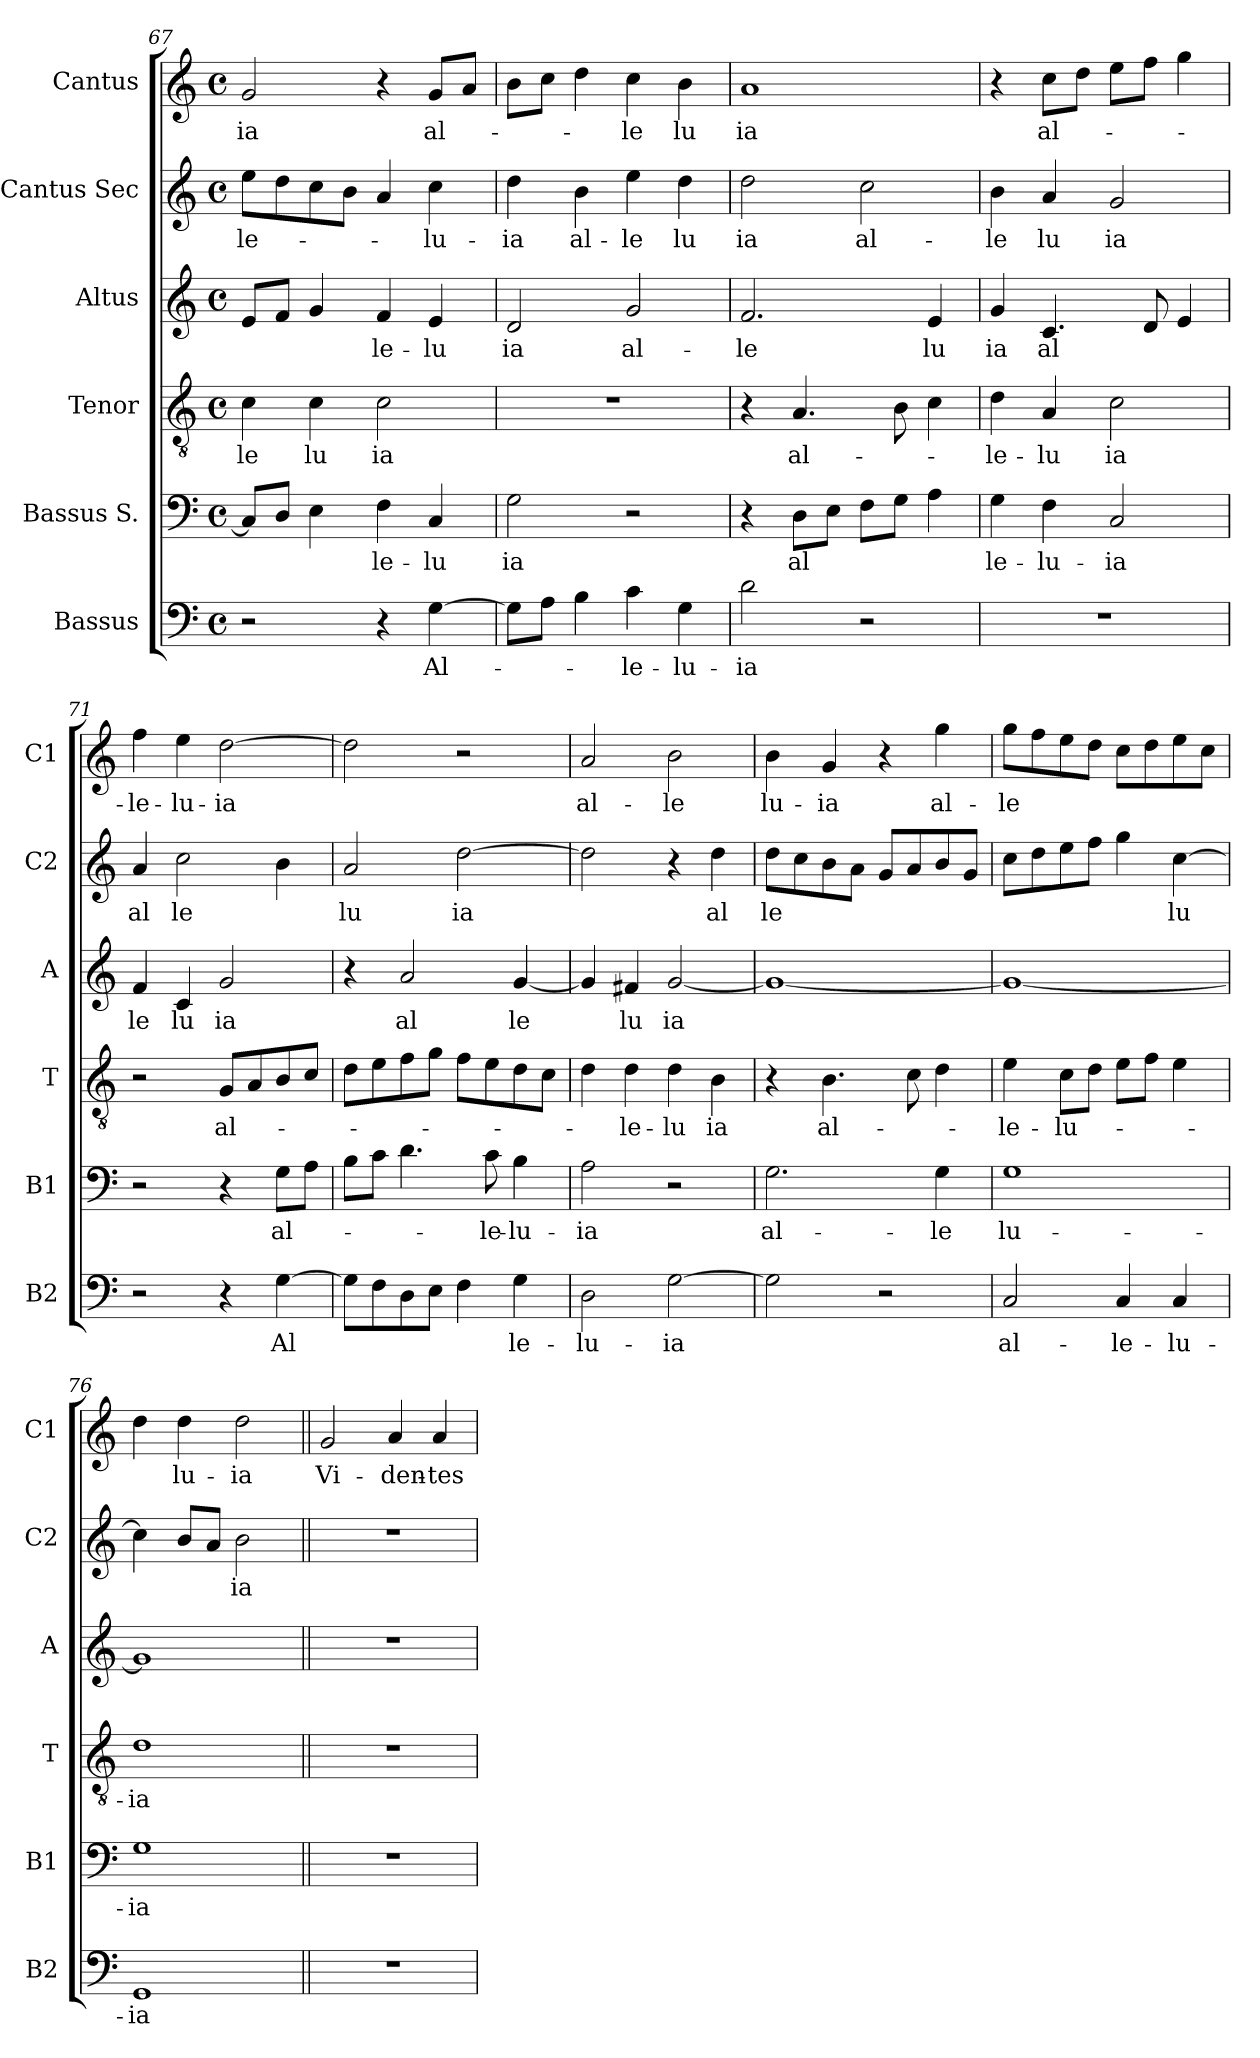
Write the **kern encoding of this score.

**kern	**text	**kern	**text	**kern	**text	**kern	**text	**kern	**text	**kern	**text
*part6	*part6	*part5	*part5	*part4	*part4	*part3	*part3	*part2	*part2	*part1	*part1
*staff6	*staff6	*staff5	*staff5	*staff4	*staff4	*staff3	*staff3	*staff2	*staff2	*staff1	*staff1
*I"Bassus	*	*I"Bassus S.	*	*I"Tenor	*	*I"Altus	*	*I"Cantus Sec	*	*I"Cantus	*
*I'B2	*	*I'B1	*	*I'T	*	*I'A	*	*I'C2	*	*I'C1	*
*clefF4	*	*clefF4	*	*clefGv2	*	*clefG2	*	*clefG2	*	*clefG2	*
*k[]	*	*k[]	*	*k[]	*	*k[]	*	*k[]	*	*k[]	*
*C:	*	*C:	*	*C:	*	*C:	*	*C:	*	*C:	*
*M4/4	*	*M4/4	*	*M4/4	*	*M4/4	*	*M4/4	*	*M4/4	*
*met(c)	*	*met(c)	*	*met(c)	*	*met(c)	*	*met(c)	*	*met(c)	*
=67	=67	=67	=67	=67	=67	=67	=67	=67	=67	=67	=67
2r	.	8C/L]	.	4c\	-le	8e/L	.	8ee\L	-le-	2g/	-ia
.	.	8D/J	.	.	.	8f/J	.	8dd\	.	.	.
.	.	4E\	.	4c\	lu	4g/	.	8cc\	.	.	.
.	.	.	.	.	.	.	.	8b\J	.	.	.
4r	.	4F\	-le-	2c\	ia	4f/	-le-	4a/	.	4r	.
[4G\	Al-	4C/	-lu	.	.	4e/	-lu	4cc\	-lu-	8g/L	al-
.	.	.	.	.	.	.	.	.	.	8a/J	.
=68	=68	=68	=68	=68	=68	=68	=68	=68	=68	=68	=68
8G\L]	.	2G\	ia	1r	.	2d/	ia	4dd\	-ia	8b\L	.
8A\J	.	.	.	.	.	.	.	.	.	8cc\J	.
4B\	.	.	.	.	.	.	.	4b\	al-	4dd\	.
4c\	-le-	2r	.	.	.	2g/	al-	4ee\	-le	4cc\	-le
4G\	-lu-	.	.	.	.	.	.	4dd\	lu	4b\	lu
!!LO:PB:g=z
=69	=69	=69	=69	=69	=69	=69	=69	=69	=69	=69	=69
2d\	-ia	4r	.	4r	.	2.f/	-le	2dd\	ia	1a	ia
.	.	8D\L	al	4.A/	al-	.	.	.	.	.	.
.	.	8E\J	.	.	.	.	.	.	.	.	.
2r	.	8F\L	.	.	.	.	.	2cc\	al-	.	.
.	.	8G\J	.	8B\	.	.	.	.	.	.	.
.	.	4A\	.	4c\	.	4e/	lu	.	.	.	.
=70	=70	=70	=70	=70	=70	=70	=70	=70	=70	=70	=70
1r	.	4G\	le-	4d\	-le-	4g/	ia	4b\	-le	4r	.
.	.	4F\	-lu-	4A/	-lu	4.c/	al	4a/	lu	8cc\L	al-
.	.	.	.	.	.	.	.	.	.	8dd\J	.
.	.	2C/	-ia	2c\	ia	.	.	2g/	ia	8ee\L	.
.	.	.	.	.	.	8d/	.	.	.	8ff\J	.
.	.	.	.	.	.	4e/	.	.	.	4gg\	.
=71	=71	=71	=71	=71	=71	=71	=71	=71	=71	=71	=71
2r	.	2r	.	2r	.	4f/	le	4a/	al	4ff\	-le-
.	.	.	.	.	.	4c/	lu	2cc\	le	4ee\	-lu-
4r	.	4r	.	8G/L	al-	2g/	ia	.	.	[2dd\	-ia
.	.	.	.	8A/	.	.	.	.	.	.	.
[4G\	Al	8G\L	al-	8B/	.	.	.	4b\	.	.	.
.	.	8A\J	.	8c/J	.	.	.	.	.	.	.
=72	=72	=72	=72	=72	=72	=72	=72	=72	=72	=72	=72
8G\L]	.	8B\L	.	8d\L	.	4r	.	2a/	lu	2dd\]	.
8F\	.	8c\J	.	8e\	.	.	.	.	.	.	.
8D\	.	4.d\	.	8f\	.	2a/	al	.	.	.	.
8E\J	.	.	.	8g\J	.	.	.	.	.	.	.
4F\	.	.	.	8f\L	.	.	.	[2dd\	ia	2r	.
.	.	8c\	-le-	8e\	.	.	.	.	.	.	.
4G\	le-	4B\	-lu-	8d\	.	[4g/	le	.	.	.	.
.	.	.	.	8c\J	.	.	.	.	.	.	.
!!LO:PB:g=z
=73	=73	=73	=73	=73	=73	=73	=73	=73	=73	=73	=73
2D\	-lu-	2A\	-ia	4d\	.	4g/]	.	2dd\]	.	2a/	al-
.	.	.	.	4d\	-le-	4f#X/	lu	.	.	.	.
[2G\	-ia	2r	.	4d\	-lu	[2g/	ia	4r	.	2b\	-le
.	.	.	.	4B\	ia	.	.	4dd\	al	.	.
=74	=74	=74	=74	=74	=74	=74	=74	=74	=74	=74	=74
2G\]	.	2.G\	al-	4r	.	1g_	.	8dd\L	le	4b\	lu-
.	.	.	.	.	.	.	.	8cc\	.	.	.
.	.	.	.	4.B\	al-	.	.	8b\	.	4g/	-ia
.	.	.	.	.	.	.	.	8a\J	.	.	.
2r	.	.	.	.	.	.	.	8g/L	.	4r	.
.	.	.	.	8c\	.	.	.	8a/	.	.	.
.	.	4G\	-le	4d\	.	.	.	8b/	.	4gg\	al-
.	.	.	.	.	.	.	.	8g/J	.	.	.
=75	=75	=75	=75	=75	=75	=75	=75	=75	=75	=75	=75
2C/	al-	1G	lu-	4e\	-le-	1g_	.	8cc\L	.	8gg\L	-le
.	.	.	.	.	.	.	.	8dd\	.	8ff\	.
.	.	.	.	8c\L	-lu-	.	.	8ee\	.	8ee\	.
.	.	.	.	8d\J	.	.	.	8ff\J	.	8dd\J	.
4C/	-le-	.	.	8e\L	.	.	.	4gg\	.	8cc\L	.
.	.	.	.	8f\J	.	.	.	.	.	8dd\	.
4C/	-lu-	.	.	4e\	.	.	.	[4cc\	lu	8ee\	.
.	.	.	.	.	.	.	.	.	.	8cc\J	.
=76	=76	=76	=76	=76	=76	=76	=76	=76	=76	=76	=76
1GG	-ia	1G	-ia	1d	-ia	1g]	.	4cc\]	.	4dd\	.
.	.	.	.	.	.	.	.	8b/L	.	4dd\	lu-
.	.	.	.	.	.	.	.	8a/J	.	.	.
.	.	.	.	.	.	.	.	2b\	ia	2dd\	-ia
!!LO:PB:g=z
=77||	=77||	=77||	=77||	=77||	=77||	=77||	=77||	=77||	=77||	=77||	=77||
1r	.	1r	.	1r	.	1r	.	1r	.	2g/	Vi-
.	.	.	.	.	.	.	.	.	.	4a/	-den-
.	.	.	.	.	.	.	.	.	.	4a/	-tes
=	=	=	=	=	=	=	=	=	=	=	=
*-	*-	*-	*-	*-	*-	*-	*-	*-	*-	*-	*-
